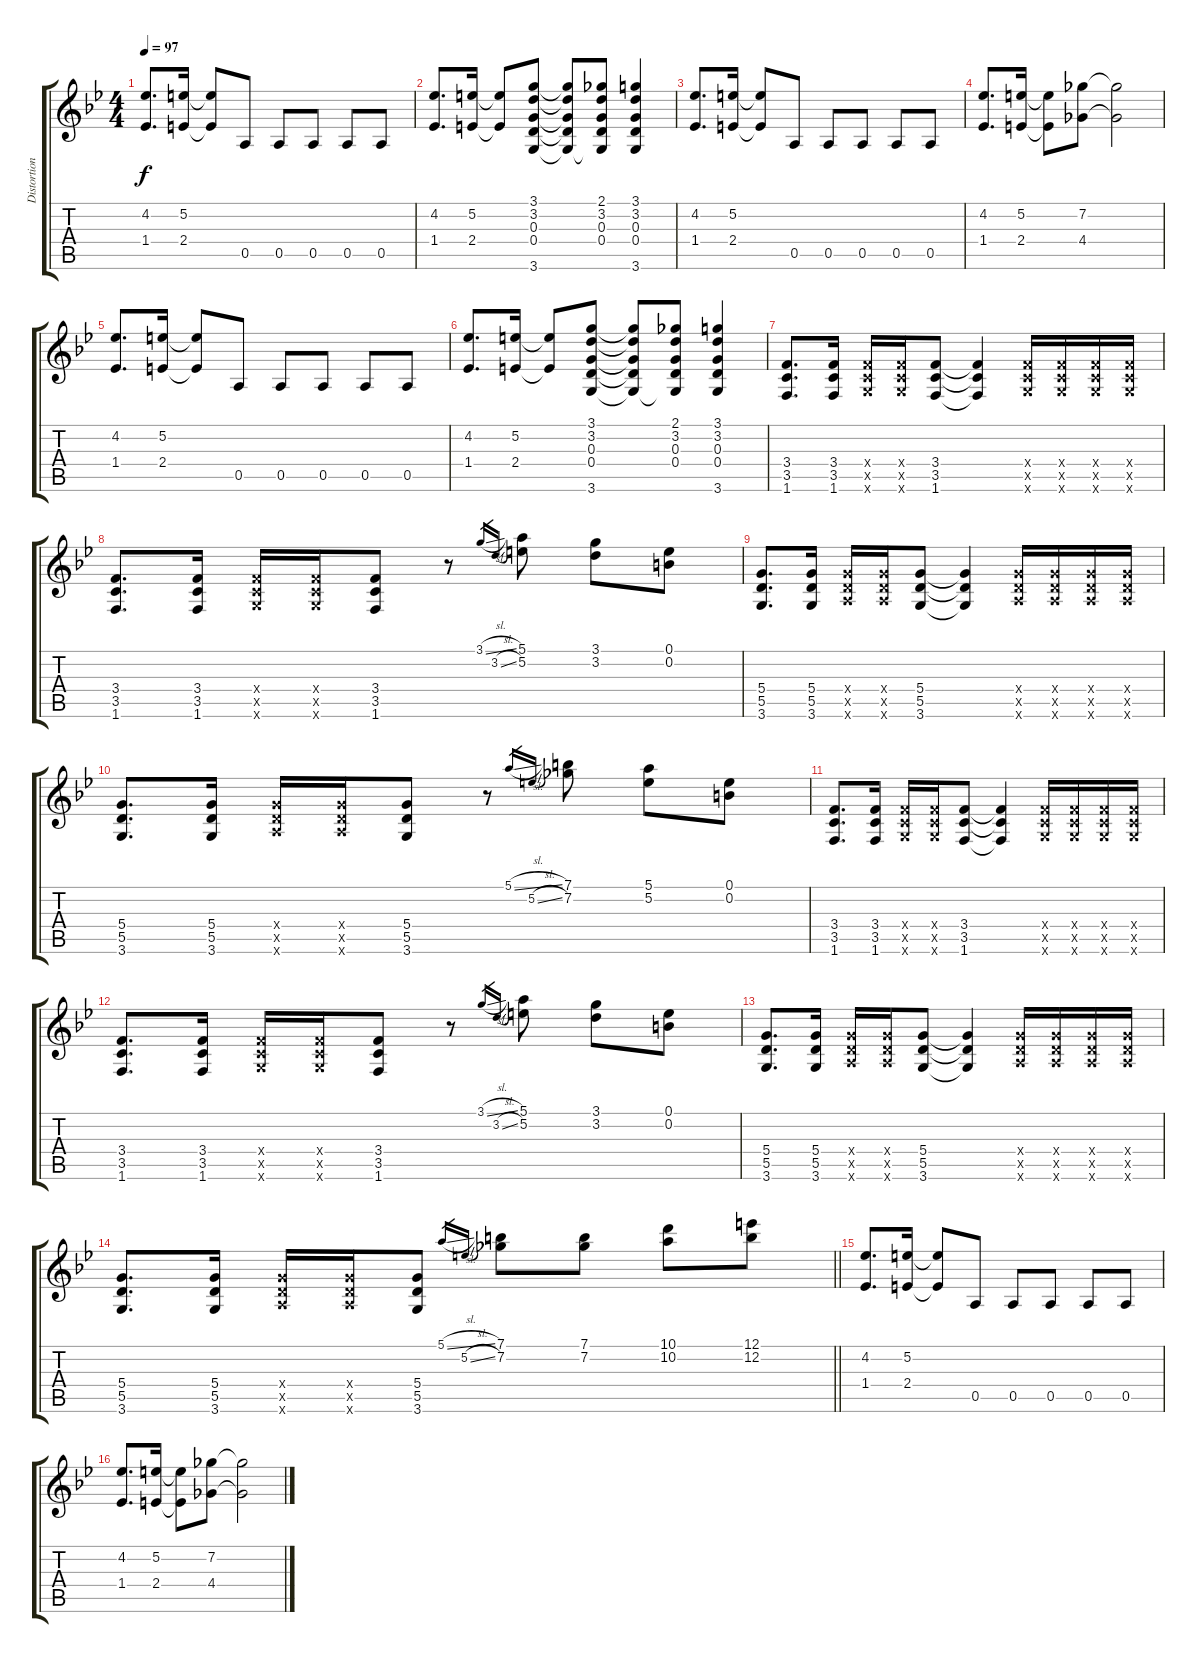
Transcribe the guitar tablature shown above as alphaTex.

\track ("Distortion" "Distortion") {instrument distortionguitar}
\staff {score tabs}
\tuning (E4 B3 G3 D3 A2 E2) {hide}
\ts (4 4)
\tempo 97
\clef g2
\ks bb
(4.2 1.4).8{d dy f} (5.2 2.4).16 (5.2{t} 2.4{t}).8 0.5.8 0.5.8 0.5.8 0.5.8 0.5.8 |
(4.2 1.4).8{d} (5.2 2.4).16 (5.2{t} 2.4{t}).8 (3.1 3.2 0.3 0.4 3.6).8 (3.1{t} 3.2{t} 0.3{t} 0.4{t} 3.6{t}).8 (2.1 3.2 0.3 0.4 3.6{t}).8 (3.1 3.2 0.3 0.4 3.6).4 |
(4.2 1.4).8{d} (5.2 2.4).16 (5.2{t} 2.4{t}).8 0.5.8 0.5.8 0.5.8 0.5.8 0.5.8 |
(4.2 1.4).8{d} (5.2 2.4).16 (5.2{t} 2.4{t}).8 (7.2 4.4).8 (7.2{t} 4.4{t}).2 |
(4.2 1.4).8{d} (5.2 2.4).16 (5.2{t} 2.4{t}).8 0.5.8 0.5.8 0.5.8 0.5.8 0.5.8 |
(4.2 1.4).8{d} (5.2 2.4).16 (5.2{t} 2.4{t}).8 (3.1 3.2 0.3 0.4 3.6).8 (3.1{t} 3.2{t} 0.3{t} 0.4{t} 3.6{t}).8 (2.1 3.2 0.3 0.4 3.6{t}).8 (3.1 3.2 0.3 0.4 3.6).4 |
(3.4 3.5 1.6).8{d} (3.4 3.5 1.6).16 (3.4{x} 3.5{x} 3.6{x}).16 (3.4{x} 3.5{x} 3.6{x}).16 (3.4 3.5 1.6).8 (3.4{t} 3.5{t} 1.6{t}).4 (3.4{x} 3.5{x} 3.6{x}).16 (3.4{x} 3.5{x} 3.6{x}).16 (3.4{x} 3.5{x} 3.6{x}).16 (3.4{x} 3.5{x} 3.6{x}).16 |
(3.4 3.5 1.6).8{d} (3.4 3.5 1.6).16 (3.4{x} 3.5{x} 3.6{x}).16 (3.4{x} 3.5{x} 3.6{x}).16 (3.4 3.5 1.6).8 r.8 3.1{sl}.16{gr} 3.2{sl}.16{gr} (5.1 5.2).8 (3.1 3.2).8 (0.1 0.2).8 |
(5.4 5.5 3.6).8{d} (5.4 5.5 3.6).16 (5.4{x} 5.5{x} 5.6{x}).16 (5.4{x} 5.5{x} 5.6{x}).16 (5.4 5.5 3.6).8 (5.4{t} 5.5{t} 3.6{t}).4 (5.4{x} 5.5{x} 5.6{x}).16 (5.4{x} 5.5{x} 5.6{x}).16 (5.4{x} 5.5{x} 5.6{x}).16 (5.4{x} 5.5{x} 5.6{x}).16 |
(5.4 5.5 3.6).8{d} (5.4 5.5 3.6).16 (5.4{x} 5.5{x} 5.6{x}).16 (5.4{x} 5.5{x} 5.6{x}).16 (5.4 5.5 3.6).8 r.8 5.1{sl}.16{gr} 5.2{sl}.16{gr} (7.1 7.2).8 (5.1 5.2).8 (0.1 0.2).8 |
(3.4 3.5 1.6).8{d} (3.4 3.5 1.6).16 (3.4{x} 3.5{x} 3.6{x}).16 (3.4{x} 3.5{x} 3.6{x}).16 (3.4 3.5 1.6).8 (3.4{t} 3.5{t} 1.6{t}).4 (3.4{x} 3.5{x} 3.6{x}).16 (3.4{x} 3.5{x} 3.6{x}).16 (3.4{x} 3.5{x} 3.6{x}).16 (3.4{x} 3.5{x} 3.6{x}).16 |
(3.4 3.5 1.6).8{d} (3.4 3.5 1.6).16 (3.4{x} 3.5{x} 3.6{x}).16 (3.4{x} 3.5{x} 3.6{x}).16 (3.4 3.5 1.6).8 r.8 3.1{sl}.16{gr} 3.2{sl}.16{gr} (5.1 5.2).8 (3.1 3.2).8 (0.1 0.2).8 |
(5.4 5.5 3.6).8{d} (5.4 5.5 3.6).16 (5.4{x} 5.5{x} 5.6{x}).16 (5.4{x} 5.5{x} 5.6{x}).16 (5.4 5.5 3.6).8 (5.4{t} 5.5{t} 3.6{t}).4 (5.4{x} 5.5{x} 5.6{x}).16 (5.4{x} 5.5{x} 5.6{x}).16 (5.4{x} 5.5{x} 5.6{x}).16 (5.4{x} 5.5{x} 5.6{x}).16 |
\barLineRight lightlight
(5.4 5.5 3.6).8{d} (5.4 5.5 3.6).16 (5.4{x} 5.5{x} 5.6{x}).16 (5.4{x} 5.5{x} 5.6{x}).16 (5.4 5.5 3.6).8 5.1{sl}.16{gr} 5.2{sl}.16{gr} (7.1 7.2).8 (7.1 7.2).8 (10.1 10.2).8 (12.1 12.2).8 |
\section ("" " ")
(4.2 1.4).8{d} (5.2 2.4).16 (5.2{t} 2.4{t}).8 0.5.8 0.5.8 0.5.8 0.5.8 0.5.8 |
(4.2 1.4).8{d} (5.2 2.4).16 (5.2{t} 2.4{t}).8 (7.2 4.4).8 (7.2{t} 4.4{t}).2
